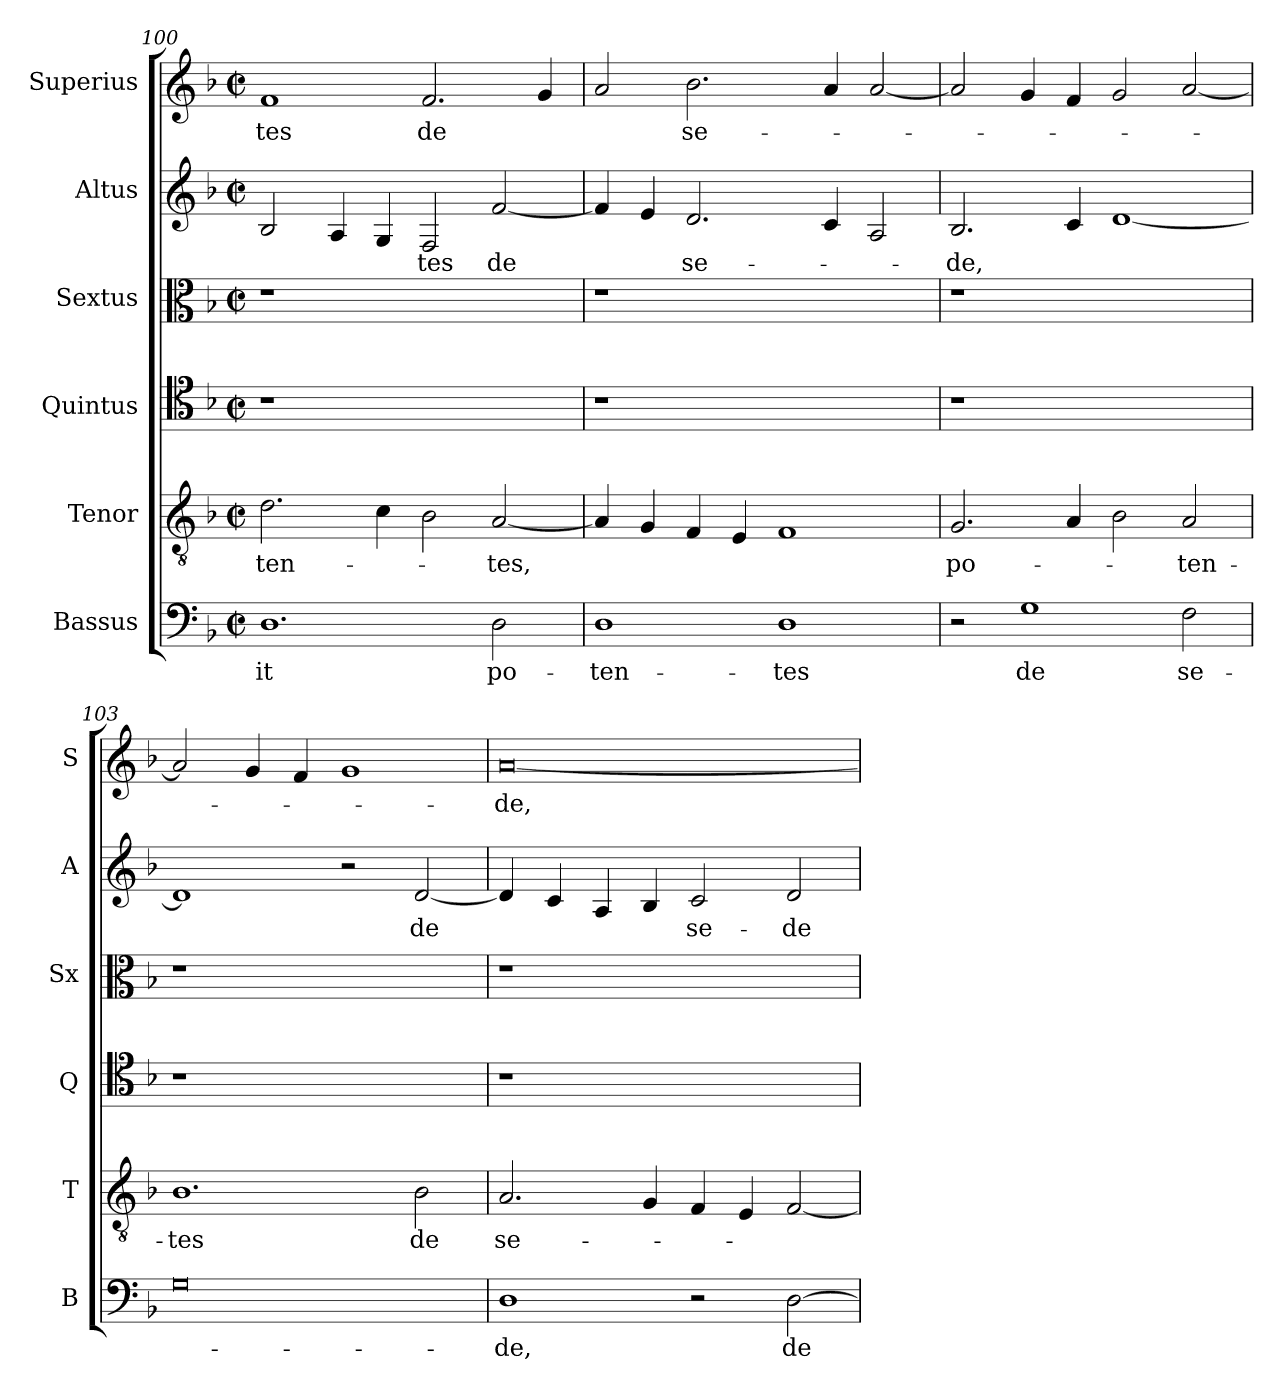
**kern	**text	**kern	**text	**kern	**kern	**kern	**text	**kern	**text
*part6	*part6	*part5	*part5	*part4	*part3	*part2	*part2	*part1	*part1
*staff6	*staff6	*staff5	*staff5	*staff4	*staff3	*staff2	*staff2	*staff1	*staff1
*I"Bassus	*	*I"Tenor	*	*I"Quintus	*I"Sextus	*I"Altus	*	*I"Superius	*
*I'B	*	*I'T	*	*I'Q	*I'Sx	*I'A	*	*I'S	*
!!LO:LB:g=z
*clefF4	*	*clefGv2	*	*clefC4	*clefC3	*clefG2	*	*clefG2	*
*k[b-]	*	*k[b-]	*	*k[b-]	*k[b-]	*k[b-]	*	*k[b-]	*
*F:	*	*F:	*	*F:	*F:	*F:	*	*F:	*
*M2/2	*	*M2/2	*	*M2/2	*M2/2	*M2/2	*	*M2/2	*
*met(c|)	*	*met(c|)	*	*met(c|)	*met(c|)	*met(c|)	*	*met(c|)	*
=100	=100	=100	=100	=100	=100	=100	=100	=100	=100
!	!LO:LY:b	!	!	!	!	!	!	!	!
!	!	!	!LO:LY:b	!	!	!	!	!	!
!	!	!	!	!	!	!	!	!	!LO:LY:b
1.D	-it	2.d\	-ten-	1r	1r	2B-/	.	1f	-tes
.	.	.	.	.	.	4A/	.	.	.
.	.	4c\	.	.	.	4G/	.	.	.
!	!	!	!	!	!	!	!LO:LY:b	!	!
!	!	!	!	!	!	!	!	!	!LO:LY:b
.	.	2B-\	.	1ryy	1ryy	2F/	-tes	2.f/	de
!	!LO:LY:b	!	!	!	!	!	!	!	!
!	!	!	!LO:LY:b	!	!	!	!	!	!
!	!	!	!	!	!	!	!LO:LY:b	!	!
2D\	po-	[2A/	-tes,	.	.	[2f/	de	.	.
.	.	.	.	.	.	.	.	4g/	.
=101	=101	=101	=101	=101	=101	=101	=101	=101	=101
!	!LO:LY:b	!	!	!	!	!	!	!	!
1D	-ten-	4A/]	.	1r	1r	4f/]	.	2a/	.
.	.	4G/	.	.	.	4e/	.	.	.
!	!	!	!	!	!	!	!LO:LY:b	!	!
!	!	!	!	!	!	!	!	!	!LO:LY:b
.	.	4F/	.	.	.	2.d/	se-	2.b-\	se-
.	.	4E/	.	.	.	.	.	.	.
!	!LO:LY:b	!	!	!	!	!	!	!	!
1D	-tes	1F	.	1ryy	1ryy	.	.	.	.
.	.	.	.	.	.	4c/	.	4a/	.
.	.	.	.	.	.	2A/	.	[2a/	.
=102	=102	=102	=102	=102	=102	=102	=102	=102	=102
!	!	!	!LO:LY:b	!	!	!	!	!	!
!	!	!	!	!	!	!	!LO:LY:b	!	!
2r	.	2.G/	po-	1r	1r	2.B-/	-de,	2a/]	.
!	!LO:LY:b	!	!	!	!	!	!	!	!
1G	de	.	.	.	.	.	.	4g/	.
.	.	4A/	.	.	.	4c/	.	4f/	.
.	.	2B-\	.	1ryy	1ryy	[1d	.	2g/	.
!	!LO:LY:b	!	!	!	!	!	!	!	!
!	!	!	!LO:LY:b	!	!	!	!	!	!
2F\	se-	2A/	-ten-	.	.	.	.	[2a/	.
=103	=103	=103	=103	=103	=103	=103	=103	=103	=103
!	!	!	!LO:LY:b	!	!	!	!	!	!
0G	.	1.B-	-tes	1r	1r	1d]	.	2a/]	.
.	.	.	.	.	.	.	.	4g/	.
.	.	.	.	.	.	.	.	4f/	.
.	.	.	.	1ryy	1ryy	2r	.	1g	.
!	!	!	!LO:LY:b	!	!	!	!	!	!
!	!	!	!	!	!	!	!LO:LY:b	!	!
.	.	2B-\	de	.	.	[2d/	de	.	.
=104	=104	=104	=104	=104	=104	=104	=104	=104	=104
!	!LO:LY:b	!	!	!	!	!	!	!	!
!	!	!	!LO:LY:b	!	!	!	!	!	!
!	!	!	!	!	!	!	!	!	!LO:LY:b
1D	-de,	2.A/	se-	1r	1r	4d/]	.	[0a	-de,
.	.	.	.	.	.	4c/	.	.	.
.	.	.	.	.	.	4A/	.	.	.
.	.	4G/	.	.	.	4B-/	.	.	.
!	!	!	!	!	!	!	!LO:LY:b	!	!
2r	.	4F/	.	1ryy	1ryy	2c/	se-	.	.
.	.	4E/	.	.	.	.	.	.	.
!	!LO:LY:b	!	!	!	!	!	!	!	!
!	!	!	!	!	!	!	!LO:LY:b	!	!
[2D\	de	[2F/	.	.	.	2d/	-de	.	.
=	=	=	=	=	=	=	=	=	=
*-	*-	*-	*-	*-	*-	*-	*-	*-	*-
